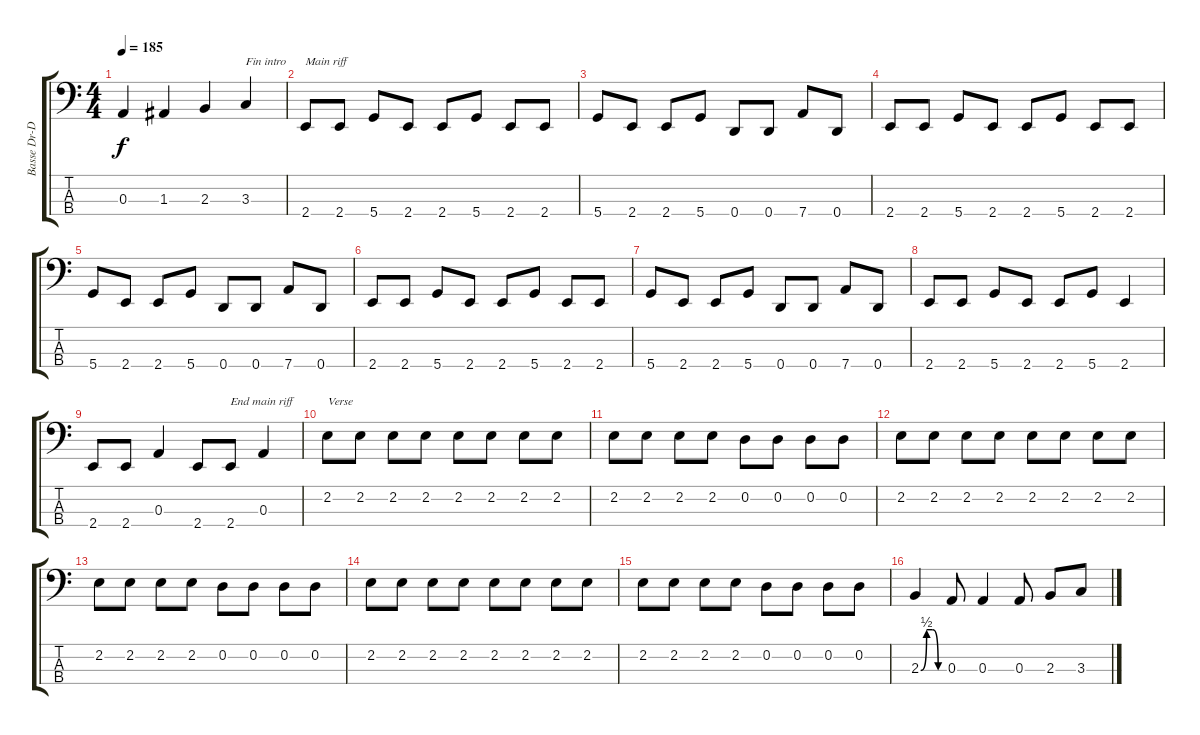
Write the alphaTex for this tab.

\track ("Basse Dr-D" "Basse Dr-D") {instrument slapbass2}
\staff {score tabs}
\tuning (G2 D2 A1 D1) {hide}
\ts (4 4)
\tempo 185
\clef f4
\ks c
0.3.4{dy f} 1.3.4 2.3.4 3.3.4{txt "Fin intro"} |
2.4.8{txt "Main riff"} 2.4.8 5.4.8 2.4.8 2.4.8 5.4.8 2.4.8 2.4.8 |
5.4.8 2.4.8 2.4.8 5.4.8 0.4.8 0.4.8 7.4.8 0.4.8 |
2.4.8 2.4.8 5.4.8 2.4.8 2.4.8 5.4.8 2.4.8 2.4.8 |
5.4.8 2.4.8 2.4.8 5.4.8 0.4.8 0.4.8 7.4.8 0.4.8 |
2.4.8 2.4.8 5.4.8 2.4.8 2.4.8 5.4.8 2.4.8 2.4.8 |
5.4.8 2.4.8 2.4.8 5.4.8 0.4.8 0.4.8 7.4.8 0.4.8 |
2.4.8 2.4.8 5.4.8 2.4.8 2.4.8 5.4.8 2.4.4 |
2.4.8 2.4.8 0.3.4 2.4.8 2.4.8{txt "End main riff"} 0.3.4 |
2.2.8{txt "Verse"} 2.2.8 2.2.8 2.2.8 2.2.8 2.2.8 2.2.8 2.2.8 |
2.2.8 2.2.8 2.2.8 2.2.8 0.2.8 0.2.8 0.2.8 0.2.8 |
2.2.8 2.2.8 2.2.8 2.2.8 2.2.8 2.2.8 2.2.8 2.2.8 |
2.2.8 2.2.8 2.2.8 2.2.8 0.2.8 0.2.8 0.2.8 0.2.8 |
2.2.8 2.2.8 2.2.8 2.2.8 2.2.8 2.2.8 2.2.8 2.2.8 |
2.2.8 2.2.8 2.2.8 2.2.8 0.2.8 0.2.8 0.2.8 0.2.8 |
2.3{be (custom 0 0 15 2 30 2 45 0 60 0)}.4 0.3.8 0.3.4 0.3.8 2.3.8 3.3.8
